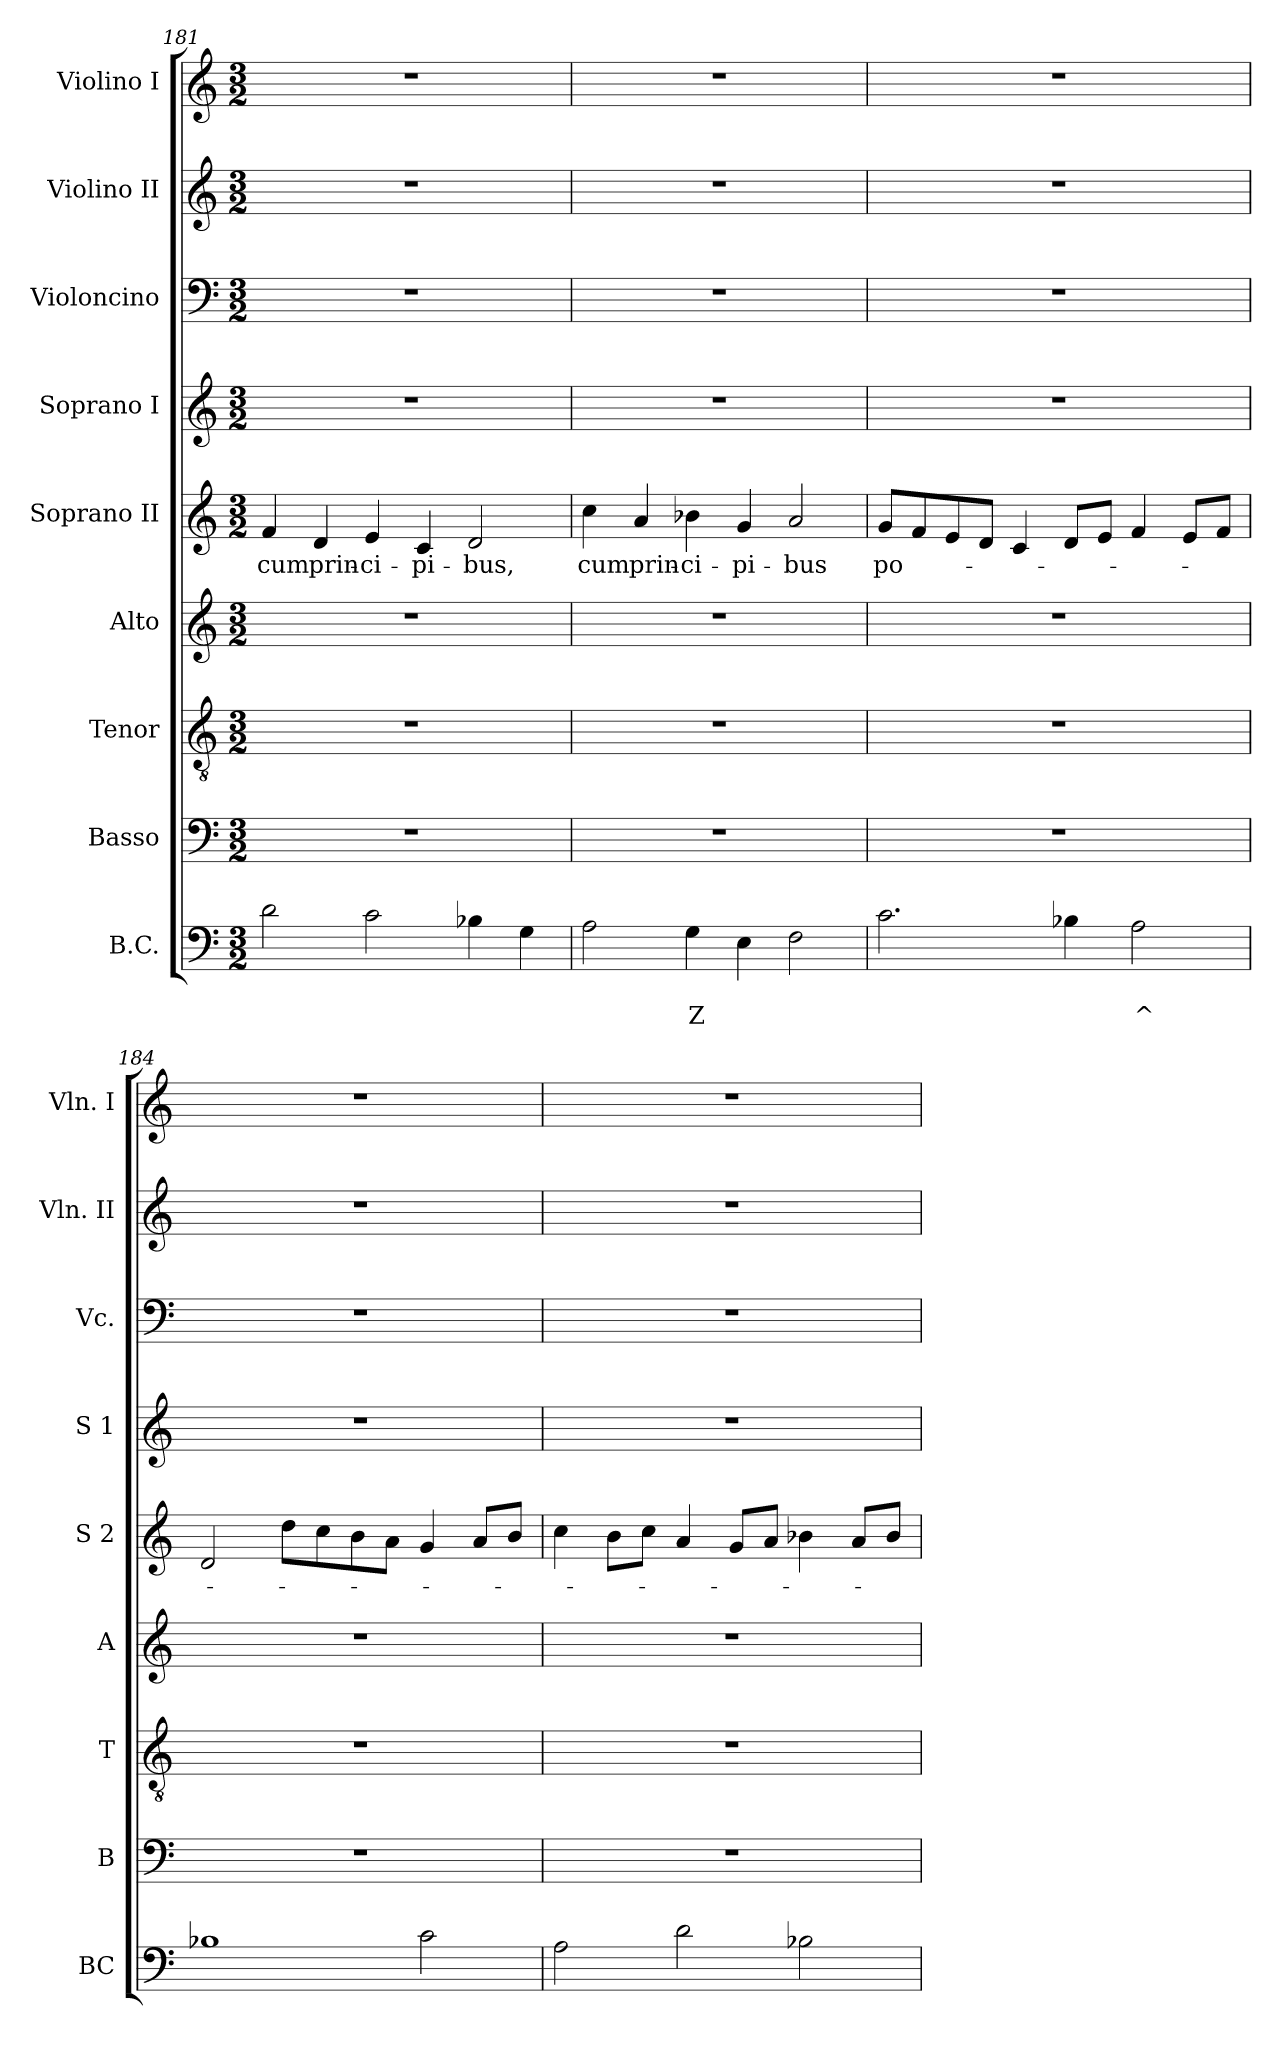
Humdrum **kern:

**kern	**text	**text	**kern	**kern	**kern	**kern	**text	**kern	**kern	**kern	**kern
*part9	*part9	*part9	*part8	*part7	*part6	*part5	*part5	*part4	*part3	*part2	*part1
*staff9	*staff9	*staff9	*staff8	*staff7	*staff6	*staff5	*staff5	*staff4	*staff3	*staff2	*staff1
*I"B.C.	*	*	*I"Basso	*I"Tenor	*I"Alto	*I"Soprano II	*	*I"Soprano I	*I"Violoncino	*I"Violino II	*I"Violino I
*I'BC	*	*	*I'B	*I'T	*I'A	*I'S 2	*	*I'S 1	*I'Vc.	*I'Vln. II	*I'Vln. I
*clefF4	*	*	*clefF4	*clefGv2	*clefG2	*clefG2	*	*clefG2	*clefF4	*clefG2	*clefG2
*k[]	*	*	*k[]	*k[]	*k[]	*k[]	*	*k[]	*k[]	*k[]	*k[]
*C:	*	*	*C:	*C:	*C:	*C:	*	*C:	*C:	*C:	*C:
*M3/2	*	*	*M3/2	*M3/2	*M3/2	*M3/2	*	*M3/2	*M3/2	*M3/2	*M3/2
=181	=181	=181	=181	=181	=181	=181	=181	=181	=181	=181	=181
!	!	!	!	!	!	!	!LO:LY:b	!	!	!	!
2d\	.	.	1.r	1.r	1.r	4f/	cum	1.r	1.r	1.r	1.r
!	!	!	!	!	!	!	!LO:LY:b	!	!	!	!
.	.	.	.	.	.	4d/	prin-	.	.	.	.
!	!	!	!	!	!	!	!LO:LY:b	!	!	!	!
2c\	.	.	.	.	.	4e/	-ci-	.	.	.	.
!	!	!	!	!	!	!	!LO:LY:b	!	!	!	!
.	.	.	.	.	.	4c/	-pi-	.	.	.	.
!	!	!	!	!	!	!	!LO:LY:b	!	!	!	!
4B-X\	.	.	.	.	.	2d/	-bus,	.	.	.	.
4G\	.	.	.	.	.	.	.	.	.	.	.
=182	=182	=182	=182	=182	=182	=182	=182	=182	=182	=182	=182
!	!	!	!	!	!	!	!LO:LY:b	!	!	!	!
2A\	.	.	1.r	1.r	1.r	4cc\	cum	1.r	1.r	1.r	1.r
!	!	!	!	!	!	!	!LO:LY:b	!	!	!	!
.	.	.	.	.	.	4a/	prin-	.	.	.	.
!	!	!LO:LY:b	!	!	!	!	!LO:LY:b	!	!	!	!
4G\	.	Z	.	.	.	4b-X\	-ci-	.	.	.	.
!	!	!	!	!	!	!	!LO:LY:b	!	!	!	!
4E\	.	.	.	.	.	4g/	-pi-	.	.	.	.
!	!	!	!	!	!	!	!LO:LY:b	!	!	!	!
2F\	.	.	.	.	.	2a/	-bus	.	.	.	.
!!LO:LB:g=z
=183	=183	=183	=183	=183	=183	=183	=183	=183	=183	=183	=183
!	!	!	!	!	!	!	!LO:LY:b	!	!	!	!
2.c\	.	.	1.r	1.r	1.r	8g/L	po-	1.r	1.r	1.r	1.r
.	.	.	.	.	.	8f/	.	.	.	.	.
.	.	.	.	.	.	8e/	.	.	.	.	.
.	.	.	.	.	.	8d/J	.	.	.	.	.
.	.	.	.	.	.	4c/	.	.	.	.	.
4B-X\	.	.	.	.	.	8d/L	.	.	.	.	.
.	.	.	.	.	.	8e/J	.	.	.	.	.
!	!	!LO:LY:b	!	!	!	!	!	!	!	!	!
2A\	.	^	.	.	.	4f/	.	.	.	.	.
.	.	.	.	.	.	8e/L	.	.	.	.	.
.	.	.	.	.	.	8f/J	.	.	.	.	.
=184	=184	=184	=184	=184	=184	=184	=184	=184	=184	=184	=184
1B-X	.	.	1.r	1.r	1.r	2d/	.	1.r	1.r	1.r	1.r
.	.	.	.	.	.	8dd\L	.	.	.	.	.
.	.	.	.	.	.	8cc\	.	.	.	.	.
.	.	.	.	.	.	8b\	.	.	.	.	.
.	.	.	.	.	.	8a\J	.	.	.	.	.
2c\	.	.	.	.	.	4g/	.	.	.	.	.
.	.	.	.	.	.	8a/L	.	.	.	.	.
.	.	.	.	.	.	8b/J	.	.	.	.	.
=185	=185	=185	=185	=185	=185	=185	=185	=185	=185	=185	=185
2A\	.	.	1.r	1.r	1.r	4cc\	.	1.r	1.r	1.r	1.r
.	.	.	.	.	.	8b\L	.	.	.	.	.
.	.	.	.	.	.	8cc\J	.	.	.	.	.
2d\	.	.	.	.	.	4a/	.	.	.	.	.
.	.	.	.	.	.	8g/L	.	.	.	.	.
.	.	.	.	.	.	8a/J	.	.	.	.	.
2B-X\	.	.	.	.	.	4b-X\	.	.	.	.	.
.	.	.	.	.	.	8a/L	.	.	.	.	.
.	.	.	.	.	.	8b-/J	.	.	.	.	.
=	=	=	=	=	=	=	=	=	=	=	=
*-	*-	*-	*-	*-	*-	*-	*-	*-	*-	*-	*-
